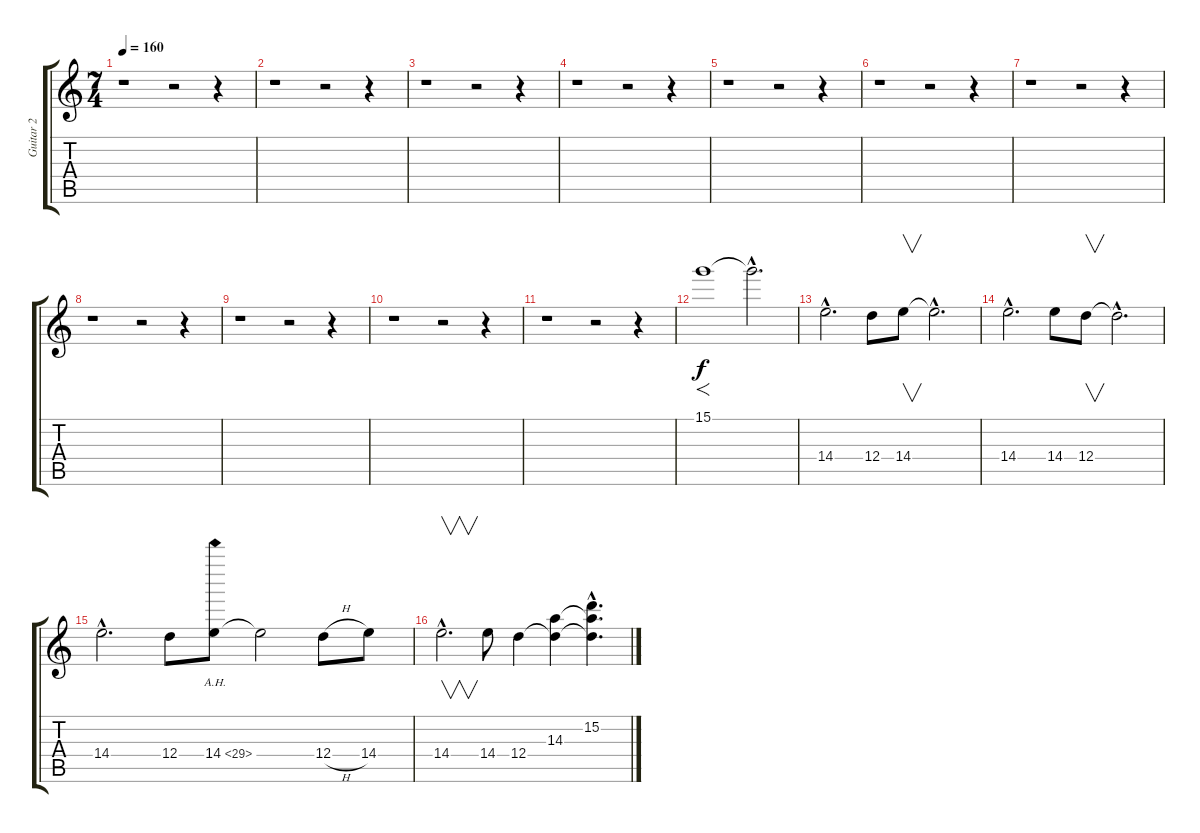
\track ("Guitar 2" "Guitar 2") {instrument distortionguitar}
\staff {score tabs}
\tuning (E4 B3 G3 D3 A2 D2) {hide}
\ts (7 4)
\tempo 160
\clef g2
\ks c
r.1{dy f instrument distortionguitar} r.2 r.4 |
r.1 r.2 r.4 |
r.1 r.2 r.4 |
r.1 r.2 r.4 |
r.1 r.2 r.4 |
r.1 r.2 r.4 |
r.1 r.2 r.4 |
r.1 r.2 r.4 |
r.1 r.2 r.4 |
r.1 r.2 r.4 |
r.1 r.2 r.4 |
15.1.1{f} 15.1{hac t}.2{d} |
14.4{hac}.2{d} 12.4.8 14.4.8{v} 14.4{hac t}.2{d} |
14.4{hac}.2{d} 14.4.8 12.4.8{v} 12.4{hac t}.2{d} |
14.4{hac}.2{d} 12.4.8 14.4{ah 15}.8 14.4{t}.2 12.4{h}.8 14.4.8 |
14.4{hac}.2{v d} 14.4.8 12.4.4 (14.3 12.4{t}).4 (15.2{hac} 14.3{hac t} 12.4{hac t}).4{d}
